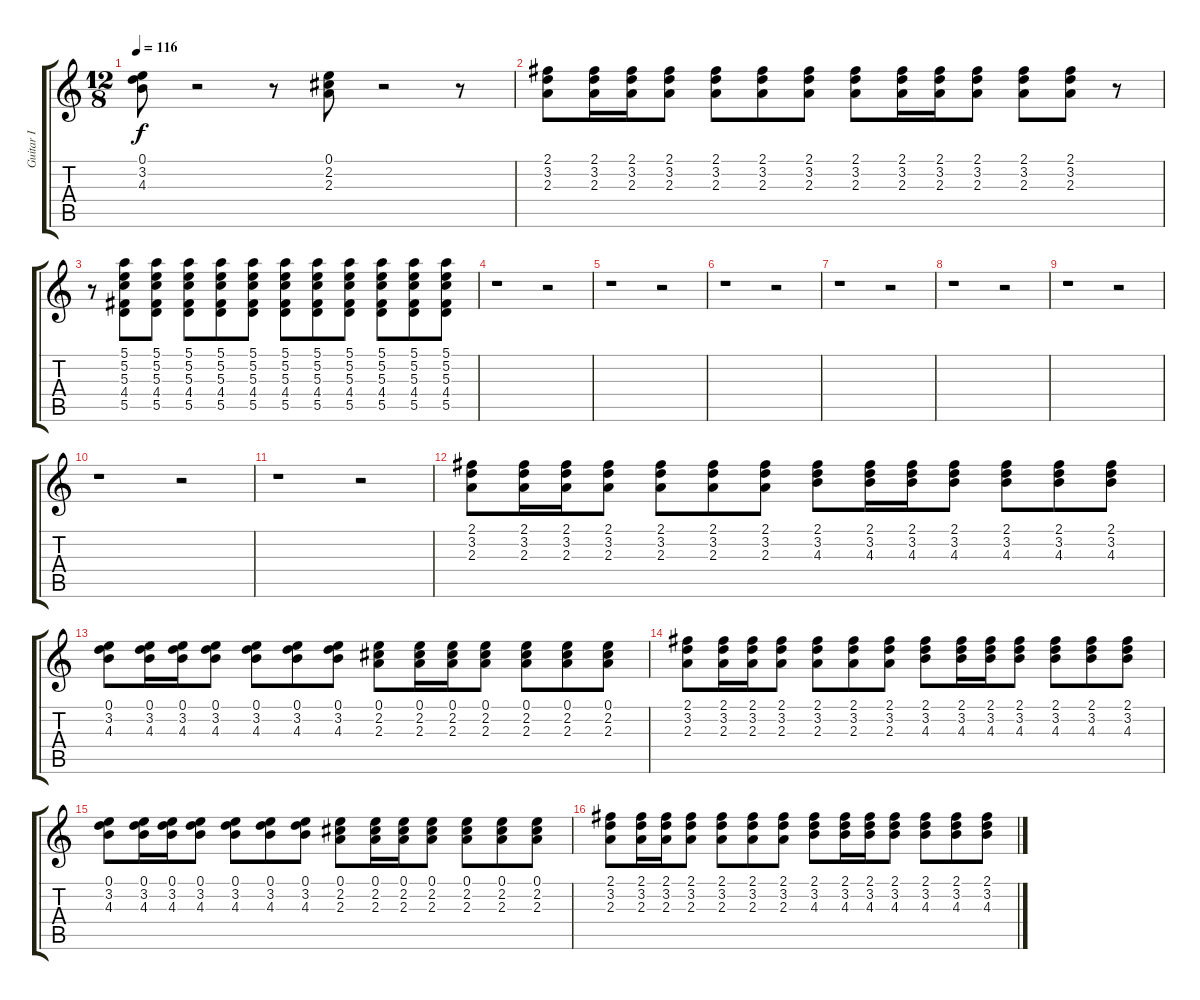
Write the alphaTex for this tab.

\track ("Guitar I" "Guitar I") {instrument electricguitarclean}
\staff {score tabs}
\tuning (E4 B3 G3 D3 A2 E2) {hide}
\ts (12 8)
\tempo 116
\clef g2
\ks c
(0.1 3.2 4.3).8{dy f} r.2 r.8 (0.1 2.2 2.3).8 r.2 r.8 |
(2.1 3.2 2.3).8 (2.1 3.2 2.3).16 (2.1 3.2 2.3).16 (2.1 3.2 2.3).8 (2.1 3.2 2.3).8 (2.1 3.2 2.3).8 (2.1 3.2 2.3).8 (2.1 3.2 2.3).8 (2.1 3.2 2.3).16 (2.1 3.2 2.3).16 (2.1 3.2 2.3).8 (2.1 3.2 2.3).8 (2.1 3.2 2.3).8 r.8 |
r.8 (5.1 5.2 5.3 4.4 5.5).8 (5.1 5.2 5.3 4.4 5.5).8 (5.1 5.2 5.3 4.4 5.5).8 (5.1 5.2 5.3 4.4 5.5).8 (5.1 5.2 5.3 4.4 5.5).8 (5.1 5.2 5.3 4.4 5.5).8 (5.1 5.2 5.3 4.4 5.5).8 (5.1 5.2 5.3 4.4 5.5).8 (5.1 5.2 5.3 4.4 5.5).8 (5.1 5.2 5.3 4.4 5.5).8 (5.1 5.2 5.3 4.4 5.5).8 |
r.1 r.2 |
r.1 r.2 |
r.1 r.2 |
r.1 r.2 |
r.1 r.2 |
r.1 r.2 |
r.1 r.2 |
r.1 r.2 |
(2.1 3.2 2.3).8 (2.1 3.2 2.3).16 (2.1 3.2 2.3).16 (2.1 3.2 2.3).8 (2.1 3.2 2.3).8 (2.1 3.2 2.3).8 (2.1 3.2 2.3).8 (2.1 3.2 4.3).8 (2.1 3.2 4.3).16 (2.1 3.2 4.3).16 (2.1 3.2 4.3).8 (2.1 3.2 4.3).8 (2.1 3.2 4.3).8 (2.1 3.2 4.3).8 |
(0.1 3.2 4.3).8 (0.1 3.2 4.3).16 (0.1 3.2 4.3).16 (0.1 3.2 4.3).8 (0.1 3.2 4.3).8 (0.1 3.2 4.3).8 (0.1 3.2 4.3).8 (0.1 2.2 2.3).8 (0.1 2.2 2.3).16 (0.1 2.2 2.3).16 (0.1 2.2 2.3).8 (0.1 2.2 2.3).8 (0.1 2.2 2.3).8 (0.1 2.2 2.3).8 |
(2.1 3.2 2.3).8 (2.1 3.2 2.3).16 (2.1 3.2 2.3).16 (2.1 3.2 2.3).8 (2.1 3.2 2.3).8 (2.1 3.2 2.3).8 (2.1 3.2 2.3).8 (2.1 3.2 4.3).8 (2.1 3.2 4.3).16 (2.1 3.2 4.3).16 (2.1 3.2 4.3).8 (2.1 3.2 4.3).8 (2.1 3.2 4.3).8 (2.1 3.2 4.3).8 |
(0.1 3.2 4.3).8 (0.1 3.2 4.3).16 (0.1 3.2 4.3).16 (0.1 3.2 4.3).8 (0.1 3.2 4.3).8 (0.1 3.2 4.3).8 (0.1 3.2 4.3).8 (0.1 2.2 2.3).8 (0.1 2.2 2.3).16 (0.1 2.2 2.3).16 (0.1 2.2 2.3).8 (0.1 2.2 2.3).8 (0.1 2.2 2.3).8 (0.1 2.2 2.3).8 |
(2.1 3.2 2.3).8 (2.1 3.2 2.3).16 (2.1 3.2 2.3).16 (2.1 3.2 2.3).8 (2.1 3.2 2.3).8 (2.1 3.2 2.3).8 (2.1 3.2 2.3).8 (2.1 3.2 4.3).8 (2.1 3.2 4.3).16 (2.1 3.2 4.3).16 (2.1 3.2 4.3).8 (2.1 3.2 4.3).8 (2.1 3.2 4.3).8 (2.1 3.2 4.3).8
